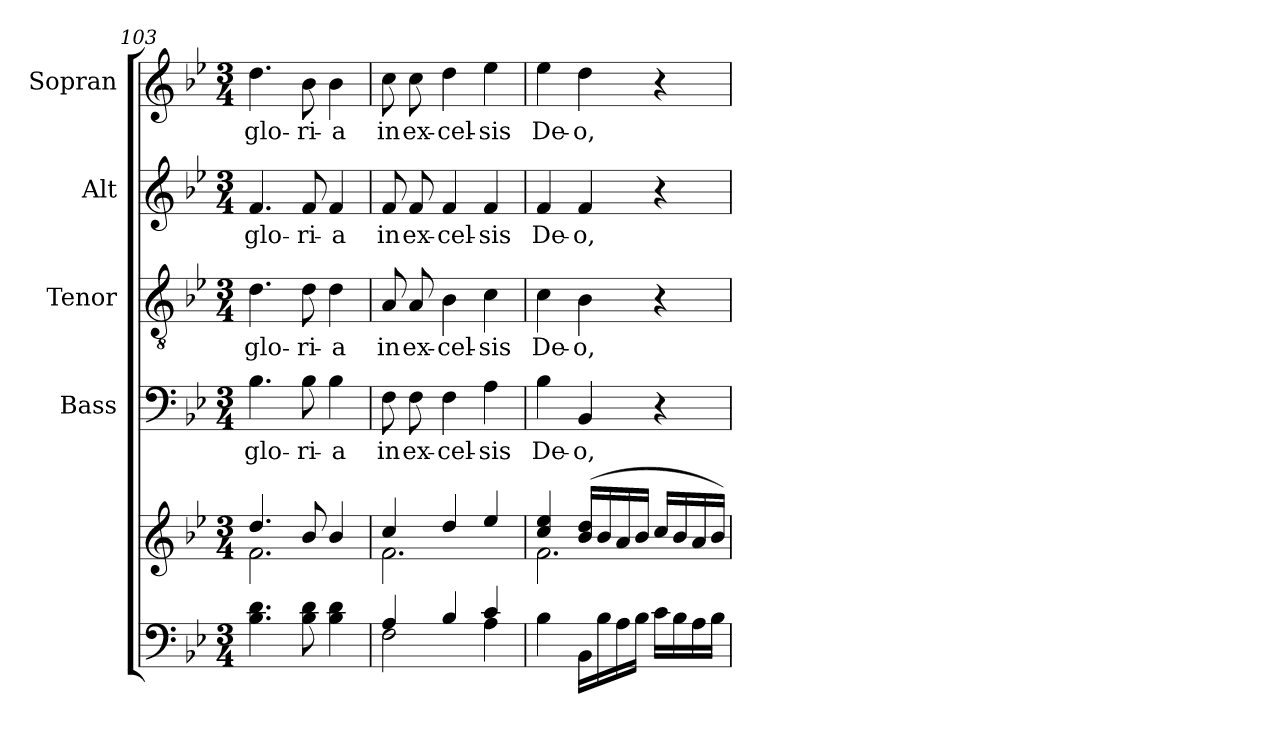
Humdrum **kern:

**kern	**kern	**kern	**text	**kern	**text	**kern	**text	**kern	**text
*part5	*part5	*part4	*part4	*part3	*part3	*part2	*part2	*part1	*part1
*staff6	*staff5	*staff4	*staff4	*staff3	*staff3	*staff2	*staff2	*staff1	*staff1
*	*	*I"Bass	*	*I"Tenor	*	*I"Alt	*	*I"Sopran	*
*	*	*I'B.	*	*I'T.	*	*I'A.	*	*I'S.	*
*clefF4	*clefG2	*clefF4	*	*clefGv2	*	*clefG2	*	*clefG2	*
*k[b-e-]	*k[b-e-]	*k[b-e-]	*	*k[b-e-]	*	*k[b-e-]	*	*k[b-e-]	*
*B-:	*B-:	*B-:	*	*B-:	*	*B-:	*	*B-:	*
*M3/4	*M3/4	*M3/4	*	*M3/4	*	*M3/4	*	*M3/4	*
=103	=103	=103	=103	=103	=103	=103	=103	=103	=103
*	*^	*	*	*	*	*	*	*	*
!	!	!	!	!LO:LY:b	!	!LO:LY:b	!	!LO:LY:b	!	!LO:LY:b
4.B-\ 4.d\	4.dd/	2.f\	4.B-\	glo-	4.d\	glo-	4.f/	glo-	4.dd\	glo-
!	!	!	!	!LO:LY:b	!	!LO:LY:b	!	!LO:LY:b	!	!LO:LY:b
8B-\ 8d\	8b-/	.	8B-\	-ri-	8d\	-ri-	8f/	-ri-	8b-\	-ri-
!	!	!	!	!LO:LY:b	!	!LO:LY:b	!	!LO:LY:b	!	!LO:LY:b
4B-\ 4d\	4b-/	.	4B-\	-a	4d\	-a	4f/	-a	4b-\	-a
=104	=104	=104	=104	=104	=104	=104	=104	=104	=104	=104
*^	*	*	*	*	*	*	*	*	*	*
!	!	!	!	!	!LO:LY:b	!	!LO:LY:b	!	!LO:LY:b	!	!LO:LY:b
4A/	2F\	4cc/	2.f\	8F\	in	8A/	in	8f/	in	8cc\	in
!	!	!	!	!	!LO:LY:b	!	!LO:LY:b	!	!LO:LY:b	!	!LO:LY:b
.	.	.	.	8F\	ex-	8A/	ex-	8f/	ex-	8cc\	ex-
!	!	!	!	!	!LO:LY:b	!	!LO:LY:b	!	!LO:LY:b	!	!LO:LY:b
4B-/	.	4dd/	.	4F\	-cel-	4B-\	-cel-	4f/	-cel-	4dd\	-cel-
!	!	!	!	!	!LO:LY:b	!	!LO:LY:b	!	!LO:LY:b	!	!LO:LY:b
4c/	4A\	4ee-/	.	4A\	-sis	4c\	-sis	4f/	-sis	4ee-\	-sis
=105	=105	=105	=105	=105	=105	=105	=105	=105	=105	=105	=105
!	!	!	!	!	!LO:LY:b	!	!LO:LY:b	!	!LO:LY:b	!	!LO:LY:b
*v	*v	*	*	*	*	*	*	*	*	*	*
4B-\	4cc/ 4ee-/	2.f\	4B-\	De-	4c\	De-	4f/	De-	4ee-\	De-
!	!	!	!	!LO:LY:b	!	!LO:LY:b	!	!LO:LY:b	!	!LO:LY:b
16BB-\LL	(>16b-/ 16dd/LL	.	4BB-/	-o,	4B-\	-o,	4f/	-o,	4dd\	-o,
16B-\	16b-/	.	.	.	.	.	.	.	.	.
16A\	16a/	.	.	.	.	.	.	.	.	.
16B-\JJ	16b-/JJ	.	.	.	.	.	.	.	.	.
16c\LL	16cc/LL	.	4r	.	4r	.	4r	.	4r	.
16B-\	16b-/	.	.	.	.	.	.	.	.	.
16A\	16a/	.	.	.	.	.	.	.	.	.
16B-\JJ	16b-/JJ)	.	.	.	.	.	.	.	.	.
*	*v	*v	*	*	*	*	*	*	*	*
=	=	=	=	=	=	=	=	=	=
*-	*-	*-	*-	*-	*-	*-	*-	*-	*-
